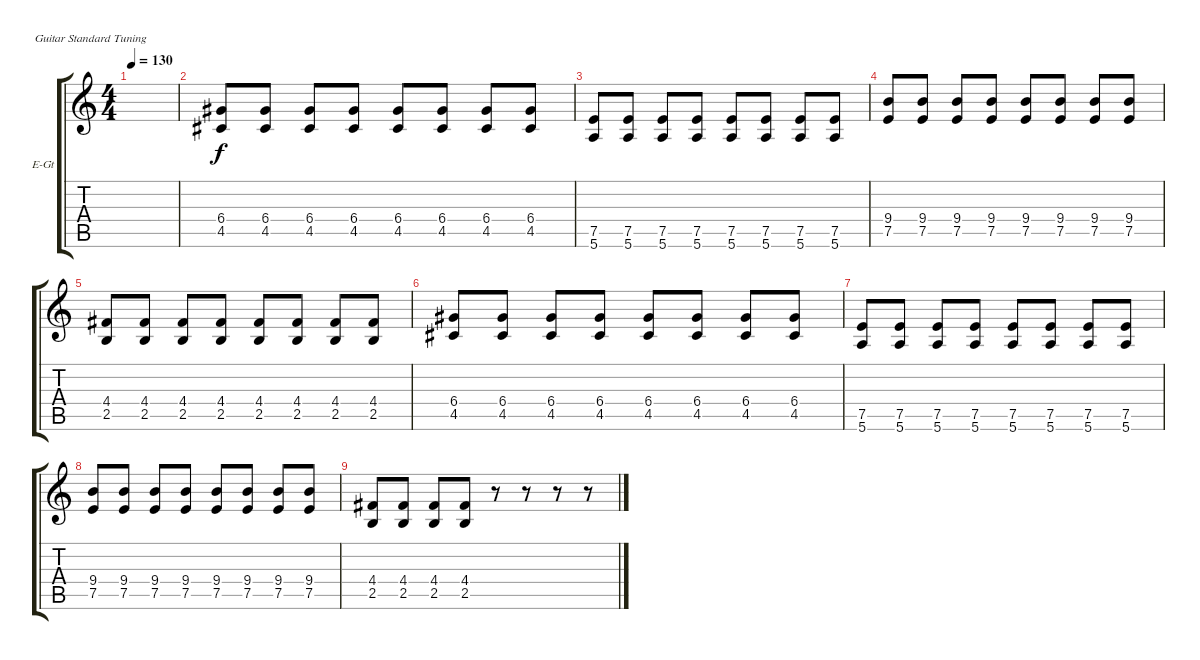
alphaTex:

\defaultSystemsLayout 4
\bracketExtendMode groupsimilarinstruments
\firstSystemTrackNameOrientation horizontal
\otherSystemsTrackNameOrientation horizontal
\track ("Guitar 1 Drive" "E-Gt") {instrument distortionguitar}
\staff {score tabs}
\tuning (E4 B3 G3 D3 A2 E2)
\ts (4 4)
\tempo 130
\clef g2
\scale
0.333333
\ks c
|
\scale
0.333333 (4.5 6.4).8 (4.5 6.4).8 (4.5 6.4).8 (4.5 6.4).8 (4.5 6.4).8 (4.5 6.4).8 (4.5 6.4).8 (4.5 6.4).8 |
\scale
0.333333 (5.6 7.5).8 (5.6 7.5).8 (5.6 7.5).8 (5.6 7.5).8 (5.6 7.5).8 (5.6 7.5).8 (5.6 7.5).8 (5.6 7.5).8 |
\scale
0.333333 (7.5 9.4).8 (7.5 9.4).8 (7.5 9.4).8 (7.5 9.4).8 (7.5 9.4).8 (7.5 9.4).8 (7.5 9.4).8 (7.5 9.4).8 |
\scale
0.333333 (2.5 4.4).8 (2.5 4.4).8 (2.5 4.4).8 (2.5 4.4).8 (2.5 4.4).8 (2.5 4.4).8 (2.5 4.4).8 (2.5 4.4).8 |
\scale
0.333333 (4.5 6.4).8 (4.5 6.4).8 (4.5 6.4).8 (4.5 6.4).8 (4.5 6.4).8 (4.5 6.4).8 (4.5 6.4).8 (4.5 6.4).8 |
\scale
0.333333 (5.6 7.5).8 (5.6 7.5).8 (5.6 7.5).8 (5.6 7.5).8 (5.6 7.5).8 (5.6 7.5).8 (5.6 7.5).8 (5.6 7.5).8 |
\scale
0.333333 (7.5 9.4).8 (7.5 9.4).8 (7.5 9.4).8 (7.5 9.4).8 (7.5 9.4).8 (7.5 9.4).8 (7.5 9.4).8 (7.5 9.4).8 |
\scale
0.333333 (2.5 4.4).8 (2.5 4.4).8 (2.5 4.4).8 (2.5 4.4).8 r.8 r.8 r.8 r.8 |
\scale
0.333333 |
\scale
0.333333 |
\scale
0.333333 |
\scale
0.333333 |
\scale
0.333333 |
\scale
0.333333 |
\scale
0.333333
